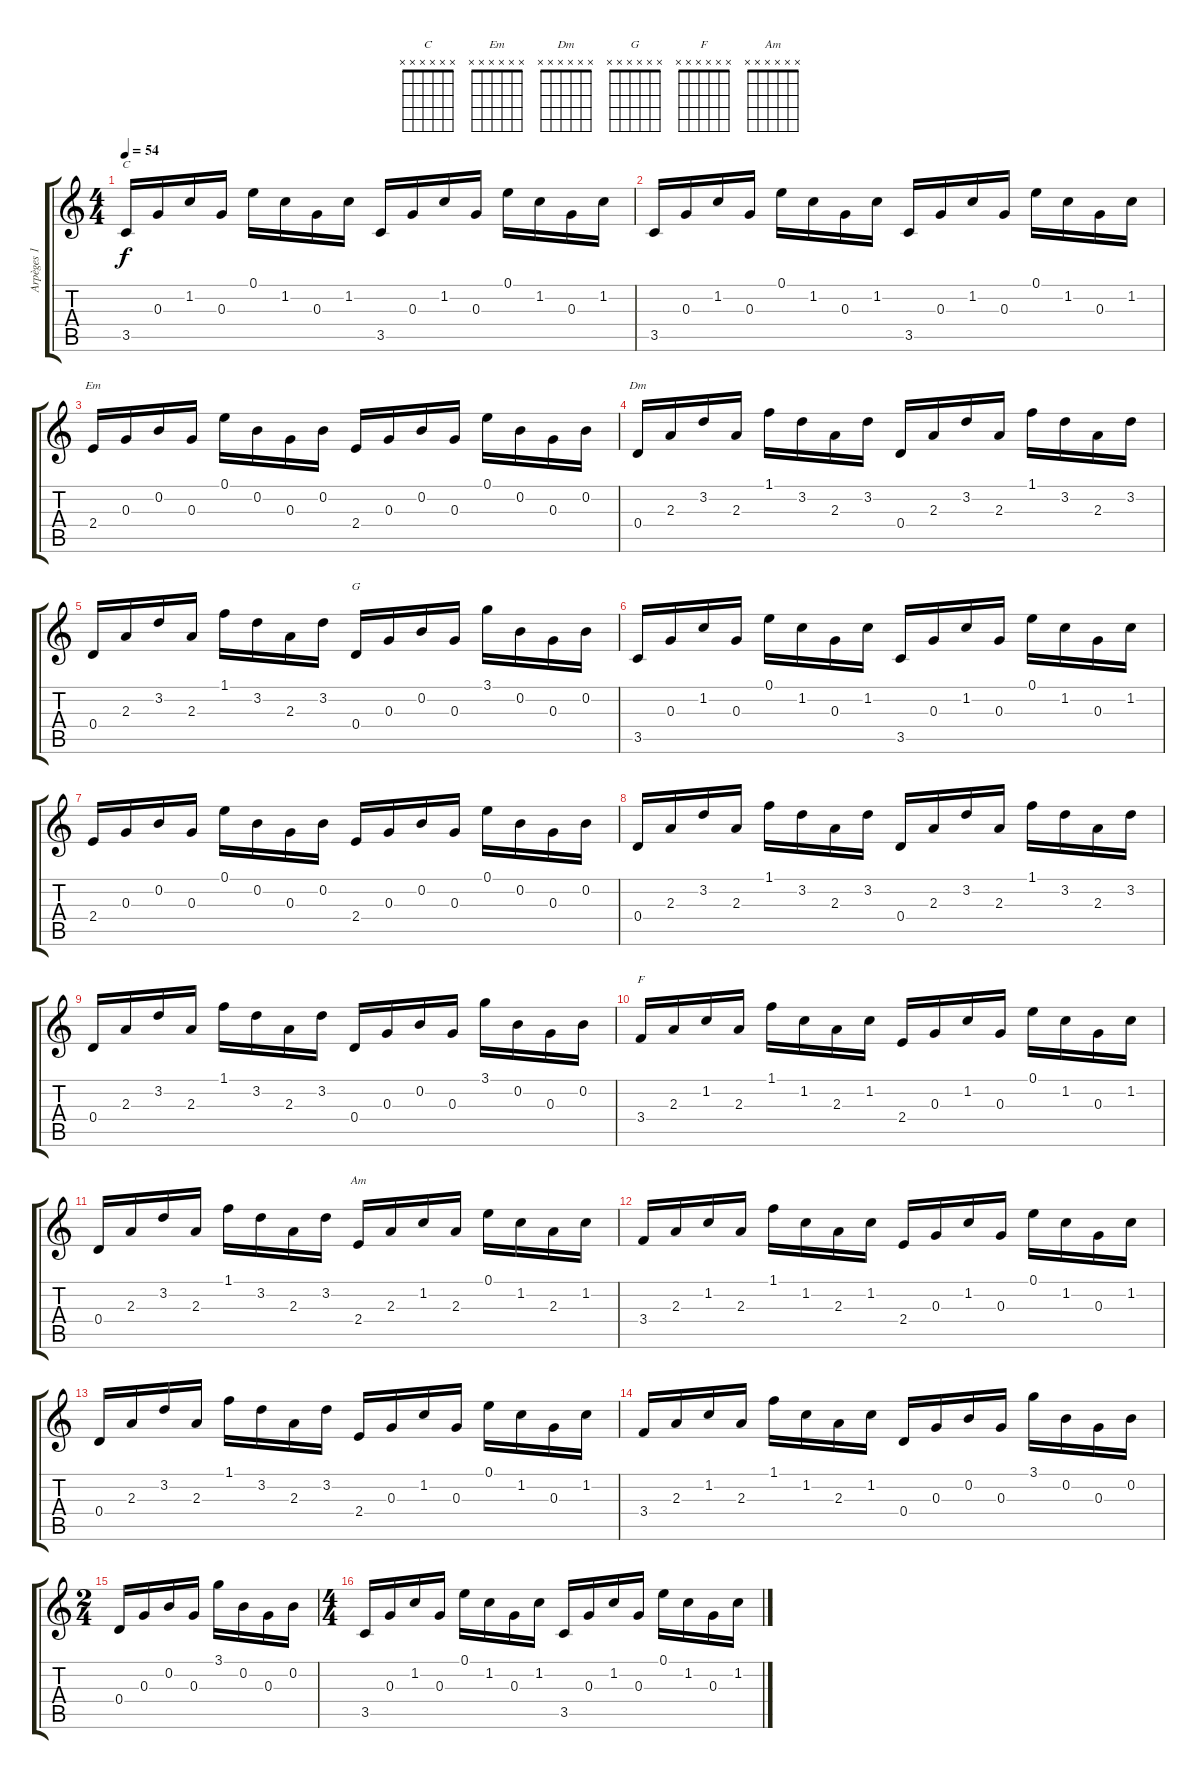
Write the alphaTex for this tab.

\track ("Arpèges 1" "Arpèges 1") {instrument acousticguitarnylon}
\staff {score tabs}
\tuning (E4 B3 G3 D3 A2 E2) {hide}
\chord ("C" x x x x x x)
\chord ("Em" x x x x x x)
\chord ("Dm" x x x x x x)
\chord ("G" x x x x x x)
\chord ("F" x x x x x x)
\chord ("Am" x x x x x x)
\ts (4 4)
\tempo 54
\clef g2
\ks c
3.5.16{ch "C" dy f instrument acousticguitarnylon} 0.3.16 1.2.16 0.3.16 0.1.16 1.2.16 0.3.16 1.2.16 3.5.16 0.3.16 1.2.16 0.3.16 0.1.16 1.2.16 0.3.16 1.2.16 |
3.5.16 0.3.16 1.2.16 0.3.16 0.1.16 1.2.16 0.3.16 1.2.16 3.5.16 0.3.16 1.2.16 0.3.16 0.1.16 1.2.16 0.3.16 1.2.16 |
2.4.16{ch "Em"} 0.3.16 0.2.16 0.3.16 0.1.16 0.2.16 0.3.16 0.2.16 2.4.16 0.3.16 0.2.16 0.3.16 0.1.16 0.2.16 0.3.16 0.2.16 |
0.4.16{ch "Dm"} 2.3.16 3.2.16 2.3.16 1.1.16 3.2.16 2.3.16 3.2.16 0.4.16 2.3.16 3.2.16 2.3.16 1.1.16 3.2.16 2.3.16 3.2.16 |
0.4.16 2.3.16 3.2.16 2.3.16 1.1.16 3.2.16 2.3.16 3.2.16 0.4.16{ch "G"} 0.3.16 0.2.16 0.3.16 3.1.16 0.2.16 0.3.16 0.2.16 |
3.5.16 0.3.16 1.2.16 0.3.16 0.1.16 1.2.16 0.3.16 1.2.16 3.5.16 0.3.16 1.2.16 0.3.16 0.1.16 1.2.16 0.3.16 1.2.16 |
2.4.16 0.3.16 0.2.16 0.3.16 0.1.16 0.2.16 0.3.16 0.2.16 2.4.16 0.3.16 0.2.16 0.3.16 0.1.16 0.2.16 0.3.16 0.2.16 |
0.4.16 2.3.16 3.2.16 2.3.16 1.1.16 3.2.16 2.3.16 3.2.16 0.4.16 2.3.16 3.2.16 2.3.16 1.1.16 3.2.16 2.3.16 3.2.16 |
0.4.16 2.3.16 3.2.16 2.3.16 1.1.16 3.2.16 2.3.16 3.2.16 0.4.16 0.3.16 0.2.16 0.3.16 3.1.16 0.2.16 0.3.16 0.2.16 |
3.4.16{ch "F"} 2.3.16 1.2.16 2.3.16 1.1.16 1.2.16 2.3.16 1.2.16 2.4.16 0.3.16 1.2.16 0.3.16 0.1.16 1.2.16 0.3.16 1.2.16 |
0.4.16 2.3.16 3.2.16 2.3.16 1.1.16 3.2.16 2.3.16 3.2.16 2.4.16{ch "Am"} 2.3.16 1.2.16 2.3.16 0.1.16 1.2.16 2.3.16 1.2.16 |
3.4.16 2.3.16 1.2.16 2.3.16 1.1.16 1.2.16 2.3.16 1.2.16 2.4.16 0.3.16 1.2.16 0.3.16 0.1.16 1.2.16 0.3.16 1.2.16 |
0.4.16 2.3.16 3.2.16 2.3.16 1.1.16 3.2.16 2.3.16 3.2.16 2.4.16 0.3.16 1.2.16 0.3.16 0.1.16 1.2.16 0.3.16 1.2.16 |
3.4.16 2.3.16 1.2.16 2.3.16 1.1.16 1.2.16 2.3.16 1.2.16 0.4.16 0.3.16 0.2.16 0.3.16 3.1.16 0.2.16 0.3.16 0.2.16 |
\ts (2 4)
0.4.16 0.3.16 0.2.16 0.3.16 3.1.16 0.2.16 0.3.16 0.2.16 |
\ts (4 4)
3.5.16 0.3.16 1.2.16 0.3.16 0.1.16 1.2.16 0.3.16 1.2.16 3.5.16 0.3.16 1.2.16 0.3.16 0.1.16 1.2.16 0.3.16 1.2.16
